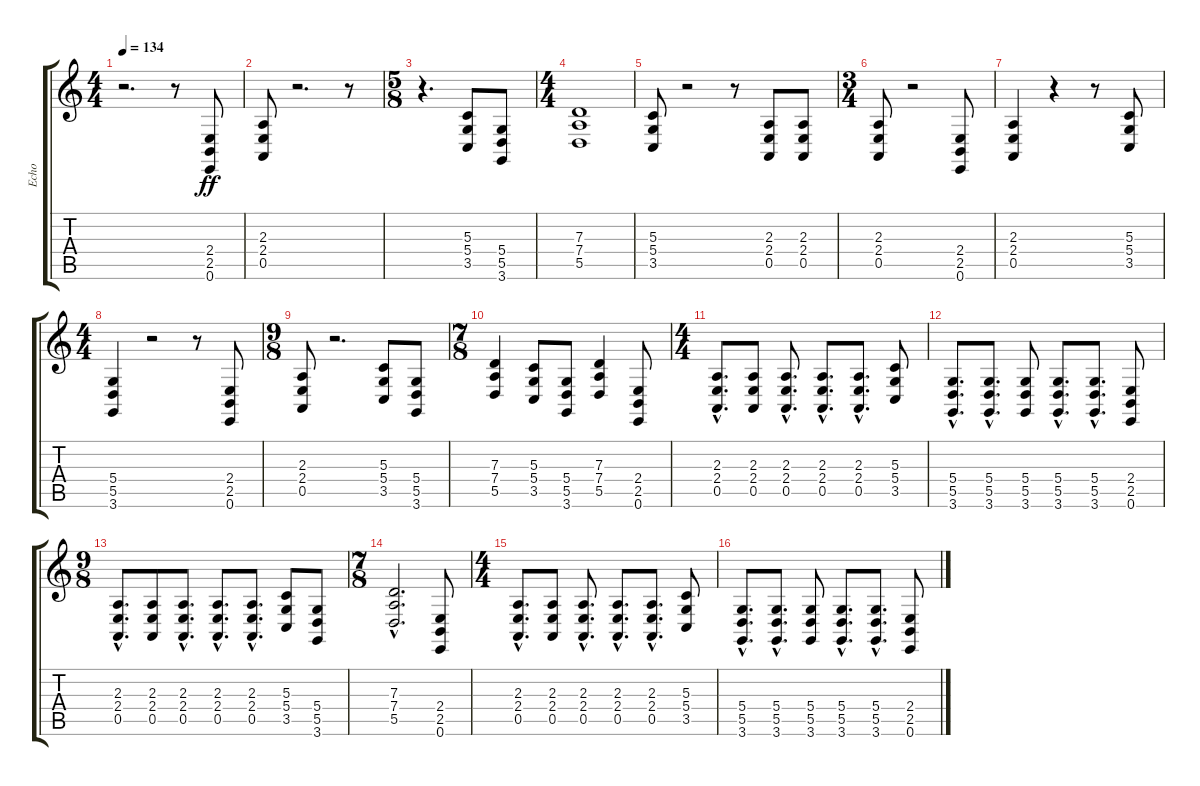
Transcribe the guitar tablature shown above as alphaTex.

\track ("Echo" "Echo") {instrument pad5bowed}
\staff {score tabs}
\tuning (E4 B3 G3 D3 A2 E2) {hide}
\ts (4 4)
\tempo 134
\clef g2
\ks c
r.2{d dy ff instrument pad5bowed} r.8 (2.4 2.5 0.6).8 |
(2.3 2.4 0.5).8 r.2{d} r.8 |
\ts (5 8)
r.4{d} (5.3 5.4 3.5).8 (5.4 5.5 3.6).8 |
\ts (4 4)
(7.3 7.4 5.5).1 |
(5.3 5.4 3.5).8 r.2 r.8 (2.3 2.4 0.5).8 (2.3 2.4 0.5).8 |
\ts (3 4)
(2.3 2.4 0.5).8 r.2 (2.4 2.5 0.6).8 |
(2.3 2.4 0.5).4 r.4 r.8 (5.3 5.4 3.5).8 |
\ts (4 4)
(5.4 5.5 3.6).4 r.2 r.8 (2.4 2.5 0.6).8 |
\ts (9 8)
(2.3 2.4 0.5).8 r.2{d} (5.3 5.4 3.5).8 (5.4 5.5 3.6).8 |
\ts (7 8)
(7.3 7.4 5.5).4 (5.3 5.4 3.5).8 (5.4 5.5 3.6).8 (7.3 7.4 5.5).4 (2.4 2.5 0.6).8 |
\ts (4 4)
(2.3{hac} 2.4{hac} 0.5{hac}).8{d} (2.3 2.4 0.5).8 (2.3{hac} 2.4{hac} 0.5{hac}).8{d} (2.3{hac} 2.4{hac} 0.5{hac}).8{d} (2.3{hac} 2.4{hac} 0.5{hac}).8{d} (5.3 5.4 3.5).8 |
(5.4{hac} 5.5{hac} 3.6{hac}).8{d} (5.4{hac} 5.5{hac} 3.6{hac}).8{d} (5.4 5.5 3.6).8 (5.4{hac} 5.5{hac} 3.6{hac}).8{d} (5.4{hac} 5.5{hac} 3.6{hac}).8{d} (2.4 2.5 0.6).8 |
\ts (9 8)
(2.3{hac} 2.4{hac} 0.5{hac}).8{d} (2.3 2.4 0.5).8 (2.3{hac} 2.4{hac} 0.5{hac}).8{d} (2.3{hac} 2.4{hac} 0.5{hac}).8{d} (2.3{hac} 2.4{hac} 0.5{hac}).8{d} (5.3 5.4 3.5).8 (5.4 5.5 3.6).8 |
\ts (7 8)
(7.3{hac} 7.4{hac} 5.5{hac}).2{d} (2.4 2.5 0.6).8 |
\ts (4 4)
(2.3{hac} 2.4{hac} 0.5{hac}).8{d} (2.3 2.4 0.5).8 (2.3{hac} 2.4{hac} 0.5{hac}).8{d} (2.3{hac} 2.4{hac} 0.5{hac}).8{d} (2.3{hac} 2.4{hac} 0.5{hac}).8{d} (5.3 5.4 3.5).8 |
(5.4{hac} 5.5{hac} 3.6{hac}).8{d} (5.4{hac} 5.5{hac} 3.6{hac}).8{d} (5.4 5.5 3.6).8 (5.4{hac} 5.5{hac} 3.6{hac}).8{d} (5.4{hac} 5.5{hac} 3.6{hac}).8{d} (2.4 2.5 0.6).8
